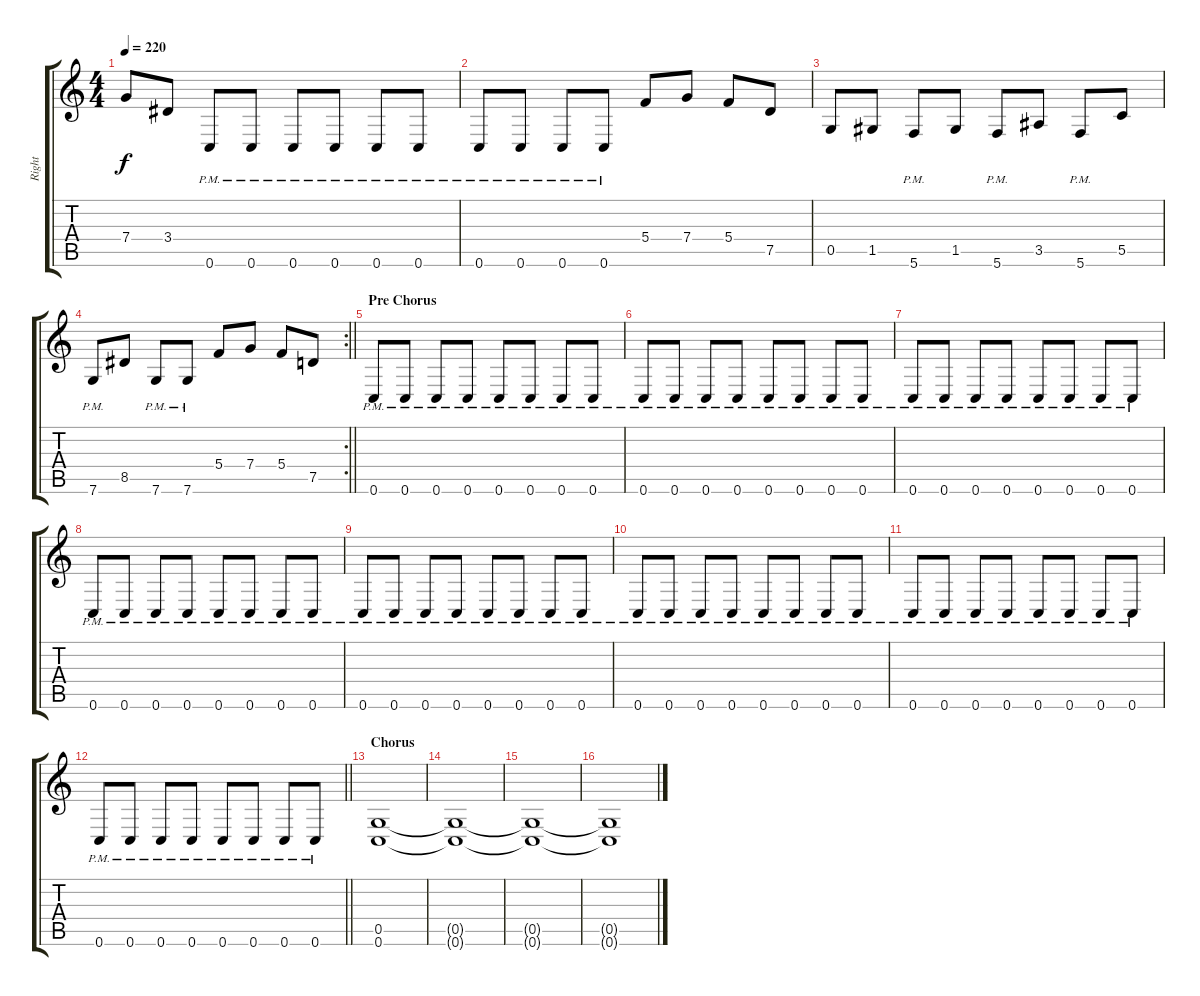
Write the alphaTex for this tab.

\track ("Right" "Right") {instrument distortionguitar}
\staff {score tabs}
\tuning (D4 A3 F3 C3 G2 C2) {hide}
\ts (4 4)
\tempo 220
\clef g2
\ks c
7.4.8{dy f} 3.4.8 0.6{pm}.8 0.6{pm}.8 0.6{pm}.8 0.6{pm}.8 0.6{pm}.8 0.6{pm}.8 |
0.6{pm}.8 0.6{pm}.8 0.6{pm}.8 0.6{pm}.8 5.4.8 7.4.8 5.4.8 7.5.8 |
0.5.8 1.5.8 5.6{pm}.8 1.5.8 5.6{pm}.8 3.5.8 5.6{pm}.8 5.5.8 |
\rc 2
\barLineRight lightlight
7.6{pm}.8 8.5.8 7.6{pm}.8 7.6{pm}.8 5.4.8 7.4.8 5.4.8 7.5.8 |
\section ("" "Pre Chorus")
0.6{pm}.8 0.6{pm}.8 0.6{pm}.8 0.6{pm}.8 0.6{pm}.8 0.6{pm}.8 0.6{pm}.8 0.6{pm}.8 |
0.6{pm}.8 0.6{pm}.8 0.6{pm}.8 0.6{pm}.8 0.6{pm}.8 0.6{pm}.8 0.6{pm}.8 0.6{pm}.8 |
0.6{pm}.8 0.6{pm}.8 0.6{pm}.8 0.6{pm}.8 0.6{pm}.8 0.6{pm}.8 0.6{pm}.8 0.6{pm}.8 |
0.6{pm}.8 0.6{pm}.8 0.6{pm}.8 0.6{pm}.8 0.6{pm}.8 0.6{pm}.8 0.6{pm}.8 0.6{pm}.8 |
0.6{pm}.8 0.6{pm}.8 0.6{pm}.8 0.6{pm}.8 0.6{pm}.8 0.6{pm}.8 0.6{pm}.8 0.6{pm}.8 |
0.6{pm}.8 0.6{pm}.8 0.6{pm}.8 0.6{pm}.8 0.6{pm}.8 0.6{pm}.8 0.6{pm}.8 0.6{pm}.8 |
0.6{pm}.8 0.6{pm}.8 0.6{pm}.8 0.6{pm}.8 0.6{pm}.8 0.6{pm}.8 0.6{pm}.8 0.6{pm}.8 |
\barLineRight lightlight
0.6{pm}.8 0.6{pm}.8 0.6{pm}.8 0.6{pm}.8 0.6{pm}.8 0.6{pm}.8 0.6{pm}.8 0.6{pm}.8 |
\section ("" "Chorus")
(0.5 0.6).1 |
(0.5{t} 0.6{t}).1 |
(0.5{t} 0.6{t}).1 |
(0.5{t} 0.6{t}).1
